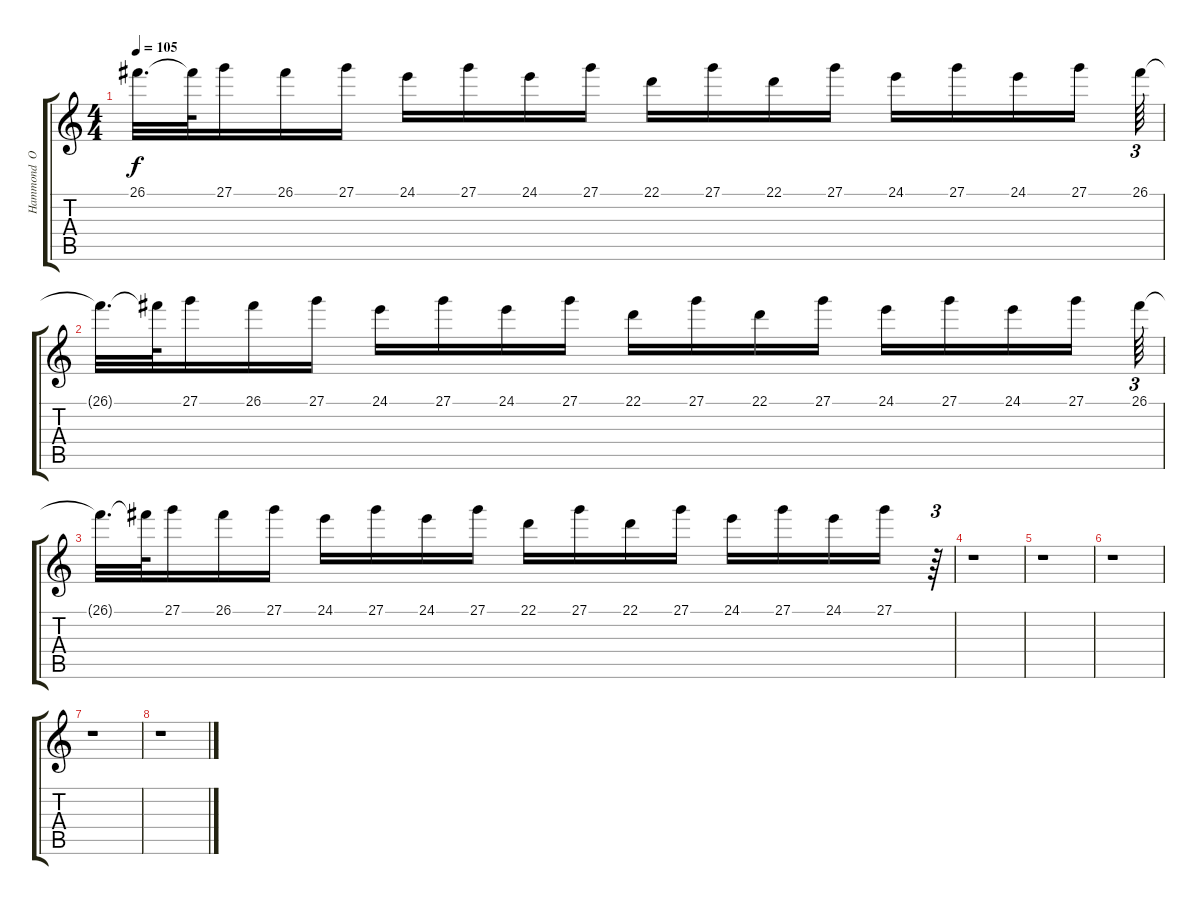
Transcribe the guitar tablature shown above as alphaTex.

\track ("Hammond  Organ" "Hammond  O") {instrument drawbarorgan}
\staff {score tabs}
\tuning (E4 B3 G3 D3 A2 E2) {hide}
\ts (4 4)
\tempo 105
\clef g2
\ks c
26.1{t}.32{d dy f} 26.1{t}.64 27.1.16 26.1.16{volume 12} 27.1.16 24.1.16{volume 12} 27.1.16 24.1.16{volume 12} 27.1.16 22.1.16{volume 12} 27.1.16 22.1.16{volume 12} 27.1.16 24.1.16{volume 12} 27.1.16 24.1.16{volume 12} 27.1.16 26.1.64{tu (3 2) volume 12} |
26.1{t}.32{d} 26.1{t}.64 27.1.16 26.1.16 27.1.16 24.1.16 27.1.16 24.1.16 27.1.16 22.1.16 27.1.16 22.1.16 27.1.16 24.1.16 27.1.16 24.1.16 27.1.16 26.1.64{tu (3 2)} |
26.1{t}.32{d} 26.1{t}.64 27.1.16 26.1.16 27.1.16 24.1.16 27.1.16 24.1.16 27.1.16 22.1.16 27.1.16 22.1.16 27.1.16 24.1.16 27.1.16 24.1.16 27.1.16 r.64{tu (3 2)} |
r.1 |
r.1 |
r.1 |
r.1 |
r.1
